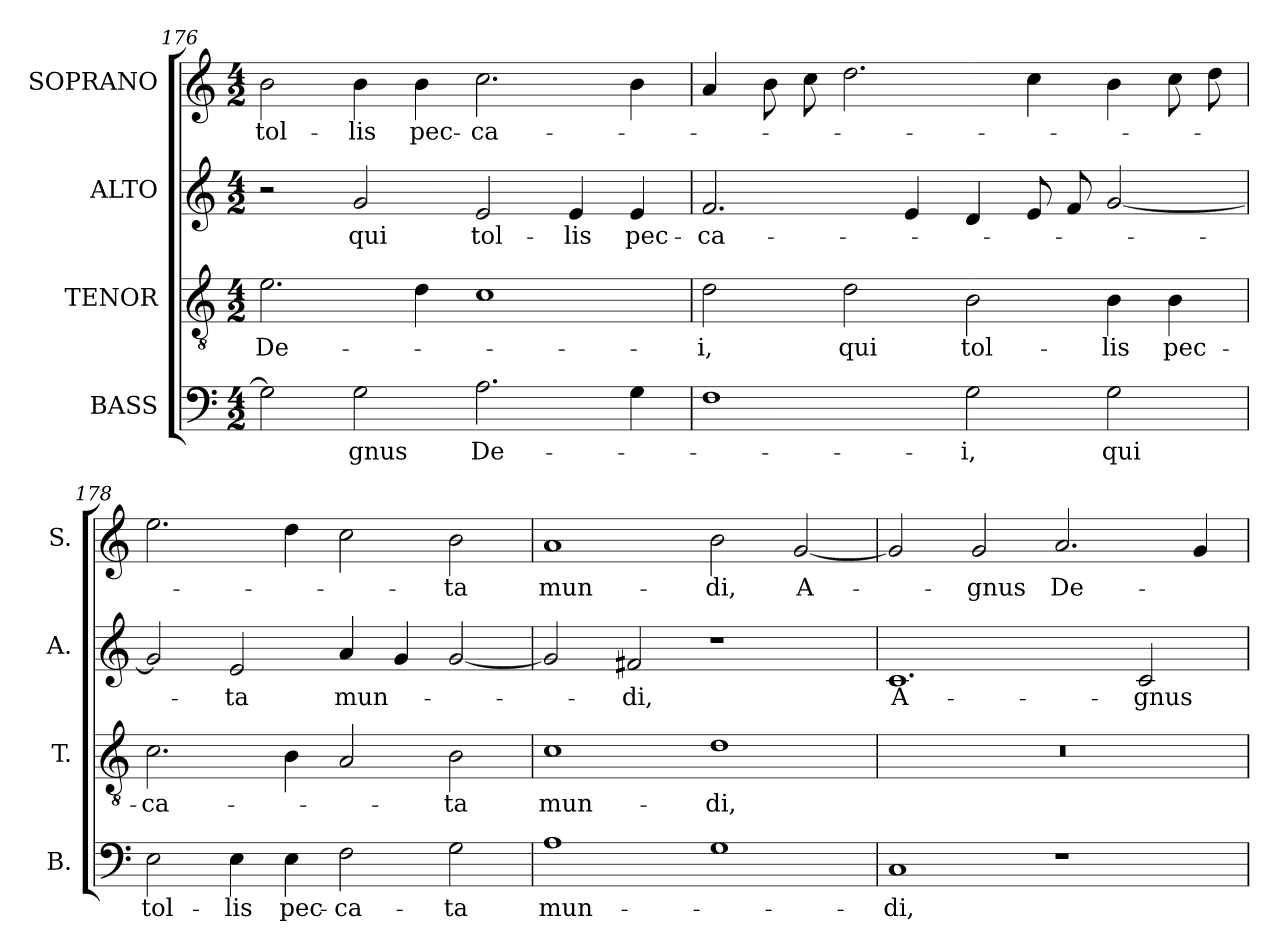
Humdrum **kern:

**kern	**text	**kern	**text	**kern	**text	**kern	**text
*part4	*part4	*part3	*part3	*part2	*part2	*part1	*part1
*staff4	*staff4	*staff3	*staff3	*staff2	*staff2	*staff1	*staff1
*I"BASS	*	*I"TENOR	*	*I"ALTO	*	*I"SOPRANO	*
*I'B.	*	*I'T.	*	*I'A.	*	*I'S.	*
*clefF4	*	*clefGv2	*	*clefG2	*	*clefG2	*
*	*	*ITrd7c12	*	*	*	*	*
*k[]	*	*k[]	*	*k[]	*	*k[]	*
*C:	*	*C:	*	*C:	*	*C:	*
*M4/2	*	*M4/2	*	*M4/2	*	*M4/2	*
=176	=176	=176	=176	=176	=176	=176	=176
!	!	!	!LO:LY:b:color=#000000	!	!	!	!
!	!	!	!	!	!	!	!LO:LY:b:color=#000000
2Gi\]	.	2.Ei\	De-	2r	.	2bi\	tol-
!	!LO:LY:b:color=#000000	!	!	!	!	!	!
!	!	!	!	!	!LO:LY:b:color=#000000	!	!
!	!	!	!	!	!	!	!LO:LY:b:color=#000000
2Gi\	-gnus	.	.	2gi/	qui	4bi\	-lis
!	!	!	!	!	!	!	!LO:LY:b:color=#000000
.	.	4Di\	.	.	.	4bi\	pec-
!	!LO:LY:b:color=#000000	!	!	!	!	!	!
!	!	!	!	!	!LO:LY:b:color=#000000	!	!
!	!	!	!	!	!	!	!LO:LY:b:color=#000000
2.Ai\	De-	1Ci	.	2ei/	tol-	2.cci\	-ca-
!	!	!	!	!	!LO:LY:b:color=#000000	!	!
.	.	.	.	4ei/	-lis	.	.
!	!	!	!	!	!LO:LY:b:color=#000000	!	!
4Gi\	.	.	.	4ei/	pec-	4bi\	.
=177	=177	=177	=177	=177	=177	=177	=177
!	!	!	!LO:LY:b:color=#000000	!	!	!	!
!	!	!	!	!	!LO:LY:b:color=#000000	!	!
1Fi	.	2Di\	-i,	2.fi/	-ca-	4ai/	.
.	.	.	.	.	.	8bi\	.
.	.	.	.	.	.	8cci\	.
!	!	!	!LO:LY:b:color=#000000	!	!	!	!
.	.	2Di\	qui	.	.	2.ddi\	.
.	.	.	.	4ei/	.	.	.
!	!LO:LY:b:color=#000000	!	!	!	!	!	!
!	!	!	!LO:LY:b:color=#000000	!	!	!	!
2Gi\	-i,	2BBi\	tol-	4di/	.	.	.
.	.	.	.	8ei/	.	4cci\	.
.	.	.	.	8fi/	.	.	.
!	!LO:LY:b:color=#000000	!	!	!	!	!	!
!	!	!	!LO:LY:b:color=#000000	!	!	!	!
2Gi\	qui	4BBi\	-lis	[2gi/	.	4bi\	.
!	!	!	!LO:LY:b:color=#000000	!	!	!	!
.	.	4BBi\	pec-	.	.	8cci\	.
.	.	.	.	.	.	8ddi\	.
=178	=178	=178	=178	=178	=178	=178	=178
!	!LO:LY:b:color=#000000	!	!	!	!	!	!
!	!	!	!LO:LY:b:color=#000000	!	!	!	!
2Ei\	tol-	2.Ci\	-ca-	2gi/]	.	2.eei\	.
!	!LO:LY:b:color=#000000	!	!	!	!	!	!
!	!	!	!	!	!LO:LY:b:color=#000000	!	!
4Ei\	-lis	.	.	2ei/	-ta	.	.
!	!LO:LY:b:color=#000000	!	!	!	!	!	!
4Ei\	pec-	4BBi\	.	.	.	4ddi\	.
!	!LO:LY:b:color=#000000	!	!	!	!	!	!
!	!	!	!	!	!LO:LY:b:color=#000000	!	!
2Fi\	-ca-	2AAi/	.	4ai/	mun-	2cci\	.
.	.	.	.	4gi/	.	.	.
!	!LO:LY:b:color=#000000	!	!	!	!	!	!
!	!	!	!LO:LY:b:color=#000000	!	!	!	!
!	!	!	!	!	!	!	!LO:LY:b:color=#000000
2Gi\	-ta	2BBi\	-ta	[2gi/	.	2bi\	-ta
=179	=179	=179	=179	=179	=179	=179	=179
!	!LO:LY:b:color=#000000	!	!	!	!	!	!
!	!	!	!LO:LY:b:color=#000000	!	!	!	!
!	!	!	!	!	!	!	!LO:LY:b:color=#000000
1Ai	mun-	1Ci	mun-	2gi/]	.	1ai	mun-
!	!	!	!	!	!LO:LY:b:color=#000000	!	!
.	.	.	.	2f#Xi/	-di,	.	.
!	!	!	!LO:LY:b:color=#000000	!	!	!	!
!	!	!	!	!	!	!	!LO:LY:b:color=#000000
1Gi	.	1Di	-di,	1r	.	2bi\	-di,
!	!	!	!	!	!	!	!LO:LY:b:color=#000000
.	.	.	.	.	.	[2gi/	A-
!!LO:LB:g=z
=180	=180	=180	=180	=180	=180	=180	=180
!	!LO:LY:b:color=#000000	!LO:N:vis=1	!	!	!	!	!
!	!	!	!	!	!LO:LY:b:color=#000000	!	!
1Ci	-di,	0r	.	1.ci	A-	2gi/]	.
!	!	!	!	!	!	!	!LO:LY:b:color=#000000
.	.	.	.	.	.	2gi/	-gnus
!	!	!	!	!	!	!	!LO:LY:b:color=#000000
1r	.	.	.	.	.	2.ai/	De-
!	!	!	!	!	!LO:LY:b:color=#000000	!	!
.	.	.	.	2ci/	-gnus	.	.
.	.	.	.	.	.	4gi/	.
=	=	=	=	=	=	=	=
*-	*-	*-	*-	*-	*-	*-	*-
